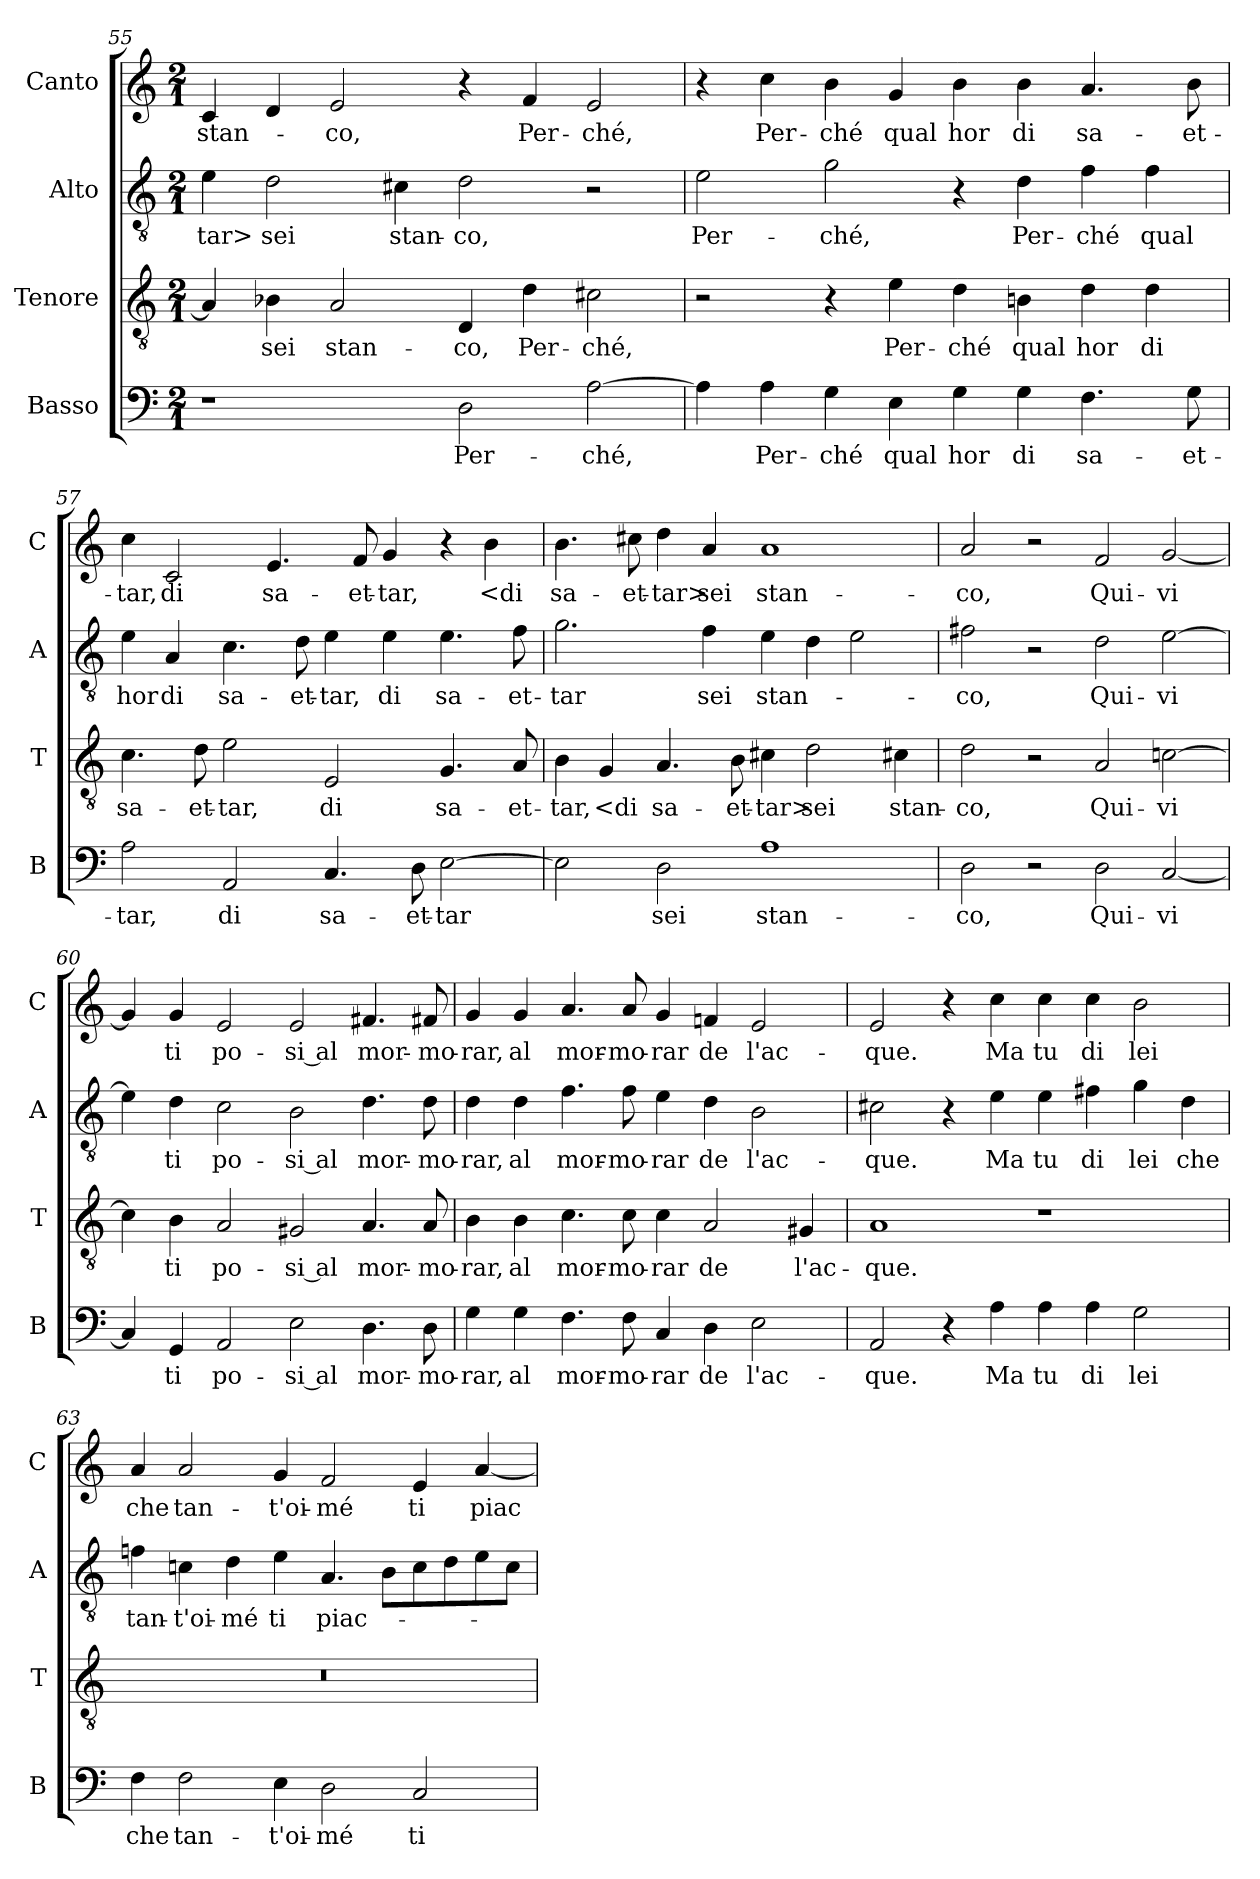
**kern	**text	**kern	**text	**kern	**text	**kern	**text
*part4	*part4	*part3	*part3	*part2	*part2	*part1	*part1
*staff4	*staff4	*staff3	*staff3	*staff2	*staff2	*staff1	*staff1
*I"Basso	*	*I"Tenore	*	*I"Alto	*	*I"Canto	*
*I'B	*	*I'T	*	*I'A	*	*I'C	*
*clefF4	*	*clefGv2	*	*clefGv2	*	*clefG2	*
*k[]	*	*k[]	*	*k[]	*	*k[]	*
*M2/1	*	*M2/1	*	*M2/1	*	*M2/1	*
=55	=55	=55	=55	=55	=55	=55	=55
1r	.	4A]	.	4e	-tar>	4c	stan-
.	.	4B-X	sei	2d	sei	4d	.
.	.	2A	stan-	.	.	2e	-co,
.	.	.	.	4c#X	stan-	.	.
2D	Per-	4D	-co,	2d	-co,	4r	.
.	.	4d	Per-	.	.	4f	Per-
[2A	-ché,	2c#X	-ché,	2r	.	2e	-ché,
=56	=56	=56	=56	=56	=56	=56	=56
4A]	.	2r	.	2e	Per-	4r	.
4A	Per-	.	.	.	.	4cc	Per-
4G	-ché	4r	.	2g	-ché,	4b	-ché
4E	qual	4e	Per-	.	.	4g	qual
4G	hor	4d	-ché	4r	.	4b	hor
4G	di	4Bn	qual	4d	Per-	4b	di
4.F	sa-	4d	hor	4f	-ché	4.a	sa-
.	.	4d	di	4f	qual	.	.
8G	-et-	.	.	.	.	8b	-et-
=57	=57	=57	=57	=57	=57	=57	=57
2A	-tar,	4.c	sa-	4e	hor	4cc	-tar,
.	.	.	.	4A	di	2c	di
.	.	8d	-et-	.	.	.	.
2AA	di	2e	-tar,	4.c	sa-	.	.
.	.	.	.	.	.	4.e	sa-
.	.	.	.	8d	-et-	.	.
4.C	sa-	2E	di	4e	-tar,	.	.
.	.	.	.	.	.	8f	-et-
.	.	.	.	4e	di	4g	-tar,
8D	-et-	.	.	.	.	.	.
[2E	-tar	4.G	sa-	4.e	sa-	4r	.
.	.	.	.	.	.	4b	<di
.	.	8A	-et-	8f	-et-	.	.
=58	=58	=58	=58	=58	=58	=58	=58
2E]	.	4B	-tar,	2.g	-tar	4.b	sa-
.	.	4G	<di	.	.	.	.
.	.	.	.	.	.	8cc#X	-et-
2D	sei	4.A	sa-	.	.	4dd	-tar>
.	.	.	.	4f	sei	4a	sei
.	.	8B	-et-	.	.	.	.
1A	stan-	4c#X	-tar>	4e	stan-	1a	stan-
.	.	2d	sei	4d	.	.	.
.	.	.	.	2e	.	.	.
.	.	4c#X	stan-	.	.	.	.
=59	=59	=59	=59	=59	=59	=59	=59
2D	-co,	2d	-co,	2f#X	-co,	2a	-co,
2r	.	2r	.	2r	.	2r	.
2D	Qui-	2A	Qui-	2d	Qui-	2f	Qui-
[2C	-vi	[2cn	-vi	[2e	-vi	[2g	-vi
=60	=60	=60	=60	=60	=60	=60	=60
4C]	.	4c]	.	4e]	.	4g]	.
4GG	ti	4B	ti	4d	ti	4g	ti
2AA	po-	2A	po-	2c	po-	2e	po-
2E	-si al	2G#X	-si al	2B	-si al	2e	-si al
4.D	mor-	4.A	mor-	4.d	mor-	4.f#X	mor-
8D	-mo-	8A	-mo-	8d	-mo-	8f#X	-mo-
=61	=61	=61	=61	=61	=61	=61	=61
4G	-rar,	4B	-rar,	4d	-rar,	4g	-rar,
4G	al	4B	al	4d	al	4g	al
4.F	mor-	4.c	mor-	4.f	mor-	4.a	mor-
8F	-mo-	8c	-mo-	8f	-mo-	8a	-mo-
4C	-rar	4c	-rar	4e	-rar	4g	-rar
4D	de	2A	de	4d	de	4fn	de
2E	l'ac-	.	.	2B	l'ac-	2e	l'ac-
.	.	4G#X	l'ac-	.	.	.	.
=62	=62	=62	=62	=62	=62	=62	=62
2AA	-que.	1A	-que.	2c#X	-que.	2e	-que.
4r	.	.	.	4r	.	4r	.
4A	Ma	.	.	4e	Ma	4cc	Ma
4A	tu	1r	.	4e	tu	4cc	tu
4A	di	.	.	4f#X	di	4cc	di
2G	lei	.	.	4g	lei	2b	lei
.	.	.	.	4d	che	.	.
=63	=63	=63	=63	=63	=63	=63	=63
4F	che	0r	.	4fn	tan-	4a	che
2F	tan-	.	.	4cn	-t'oi-	2a	tan-
.	.	.	.	4d	-mé	.	.
4E	-t'oi-	.	.	4e	ti	4g	-t'oi-
2D	-mé	.	.	4.A	piac-	2f	-mé
.	.	.	.	8BL	.	.	.
2C	ti	.	.	8c	.	4e	ti
.	.	.	.	8d	.	.	.
.	.	.	.	8e	.	[4a	piac-
.	.	.	.	8cJ	.	.	.
=	=	=	=	=	=	=	=
*-	*-	*-	*-	*-	*-	*-	*-
